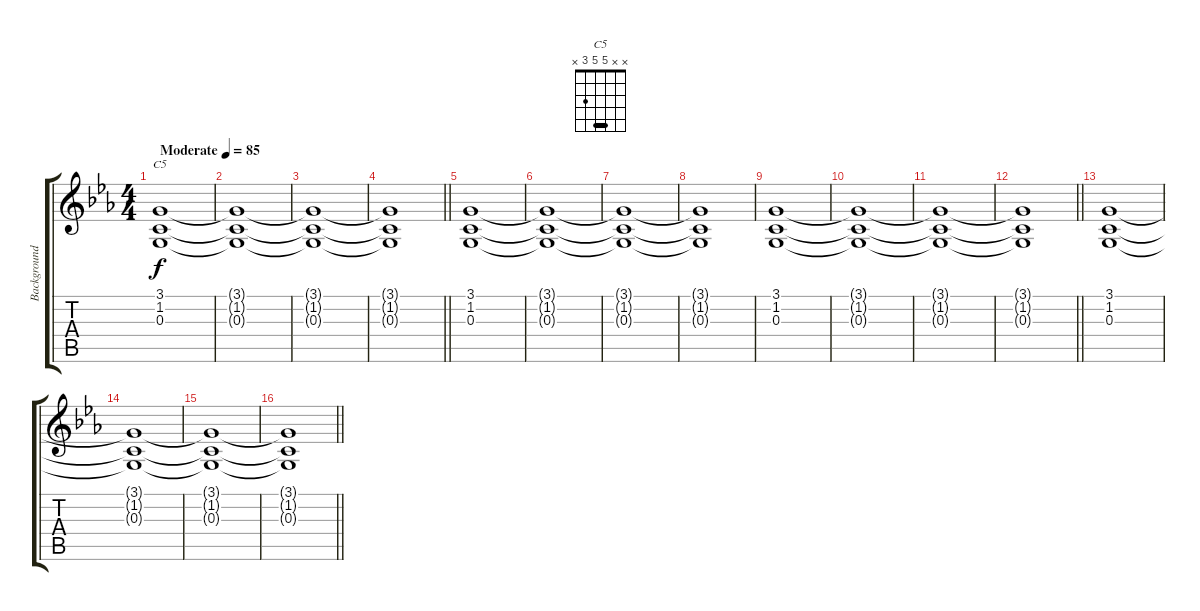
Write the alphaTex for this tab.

\track ("Background" "Background") {instrument pad2warm}
\staff {score tabs}
\tuning (E4 B3 G3 D3 A2 E2) {hide}
\chord ("C5" x x 5 5 3 x) {barre 5}
\ts (4 4)
\section ("" "")
\tempo (85 "Moderate")
\clef g2
\ks cminor
(3.1 1.2 0.3).1{ch "C5" dy f instrument pad2warm} |
(3.1{t} 1.2{t} 0.3{t}).1 |
(3.1{t} 1.2{t} 0.3{t}).1 |
\barLineRight lightlight
(3.1{t} 1.2{t} 0.3{t}).1 |
\section ("" "")
(3.1 1.2 0.3).1 |
(3.1{t} 1.2{t} 0.3{t}).1 |
(3.1{t} 1.2{t} 0.3{t}).1 |
(3.1{t} 1.2{t} 0.3{t}).1 |
(3.1 1.2 0.3).1 |
(3.1{t} 1.2{t} 0.3{t}).1 |
(3.1{t} 1.2{t} 0.3{t}).1 |
\barLineRight lightlight
(3.1{t} 1.2{t} 0.3{t}).1 |
\section ("" "")
(3.1 1.2 0.3).1 |
(3.1{t} 1.2{t} 0.3{t}).1 |
(3.1{t} 1.2{t} 0.3{t}).1 |
\barLineRight lightlight
(3.1{t} 1.2{t} 0.3{t}).1
